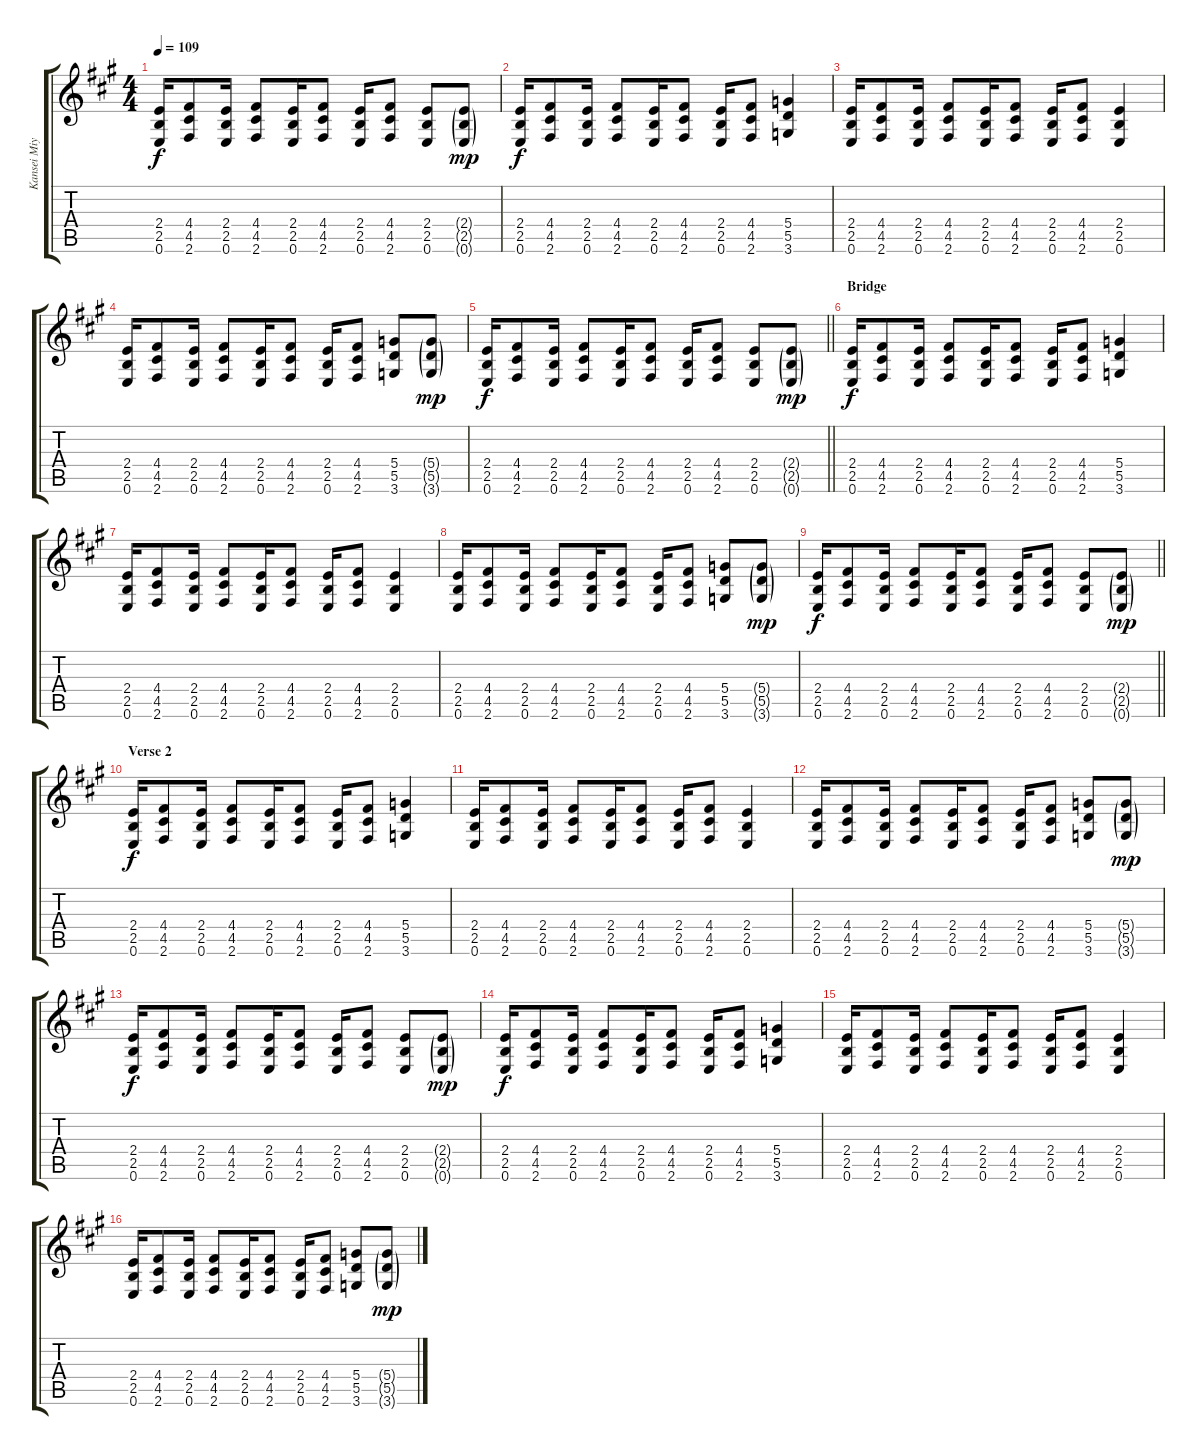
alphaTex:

\track ("Kansei Miyaji - Rythm guitar" "Kansei Miy") {instrument distortionguitar}
\staff {score tabs}
\tuning (E4 B3 G3 D3 A2 E2) {hide}
\ts (4 4)
\tempo 109
\clef g2
\ks f#minor
(2.4 2.5 0.6).16{dy f} (4.4 4.5 2.6).8 (2.4 2.5 0.6).16 (4.4 4.5 2.6).8 (2.4 2.5 0.6).16 (4.4 4.5 2.6).8 (2.4 2.5 0.6).16 (4.4 4.5 2.6).8 (2.4 2.5 0.6).8 (2.4{g} 2.5{g} 0.6{g}).8{dy mp} |
(2.4 2.5 0.6).16{dy f} (4.4 4.5 2.6).8 (2.4 2.5 0.6).16 (4.4 4.5 2.6).8 (2.4 2.5 0.6).16 (4.4 4.5 2.6).8 (2.4 2.5 0.6).16 (4.4 4.5 2.6).8 (5.4 5.5 3.6).4 |
(2.4 2.5 0.6).16 (4.4 4.5 2.6).8 (2.4 2.5 0.6).16 (4.4 4.5 2.6).8 (2.4 2.5 0.6).16 (4.4 4.5 2.6).8 (2.4 2.5 0.6).16 (4.4 4.5 2.6).8 (2.4 2.5 0.6).4 |
(2.4 2.5 0.6).16 (4.4 4.5 2.6).8 (2.4 2.5 0.6).16 (4.4 4.5 2.6).8 (2.4 2.5 0.6).16 (4.4 4.5 2.6).8 (2.4 2.5 0.6).16 (4.4 4.5 2.6).8 (5.4 5.5 3.6).8 (5.4{g} 5.5{g} 3.6{g}).8{dy mp} |
\barLineRight lightlight
(2.4 2.5 0.6).16{dy f} (4.4 4.5 2.6).8 (2.4 2.5 0.6).16 (4.4 4.5 2.6).8 (2.4 2.5 0.6).16 (4.4 4.5 2.6).8 (2.4 2.5 0.6).16 (4.4 4.5 2.6).8 (2.4 2.5 0.6).8 (2.4{g} 2.5{g} 0.6{g}).8{dy mp} |
\section ("" "Bridge")
(2.4 2.5 0.6).16{dy f} (4.4 4.5 2.6).8 (2.4 2.5 0.6).16 (4.4 4.5 2.6).8 (2.4 2.5 0.6).16 (4.4 4.5 2.6).8 (2.4 2.5 0.6).16 (4.4 4.5 2.6).8 (5.4 5.5 3.6).4 |
(2.4 2.5 0.6).16 (4.4 4.5 2.6).8 (2.4 2.5 0.6).16 (4.4 4.5 2.6).8 (2.4 2.5 0.6).16 (4.4 4.5 2.6).8 (2.4 2.5 0.6).16 (4.4 4.5 2.6).8 (2.4 2.5 0.6).4 |
(2.4 2.5 0.6).16 (4.4 4.5 2.6).8 (2.4 2.5 0.6).16 (4.4 4.5 2.6).8 (2.4 2.5 0.6).16 (4.4 4.5 2.6).8 (2.4 2.5 0.6).16 (4.4 4.5 2.6).8 (5.4 5.5 3.6).8 (5.4{g} 5.5{g} 3.6{g}).8{dy mp} |
\barLineRight lightlight
(2.4 2.5 0.6).16{dy f} (4.4 4.5 2.6).8 (2.4 2.5 0.6).16 (4.4 4.5 2.6).8 (2.4 2.5 0.6).16 (4.4 4.5 2.6).8 (2.4 2.5 0.6).16 (4.4 4.5 2.6).8 (2.4 2.5 0.6).8 (2.4{g} 2.5{g} 0.6{g}).8{dy mp} |
\section ("" "Verse 2")
(2.4 2.5 0.6).16{dy f} (4.4 4.5 2.6).8 (2.4 2.5 0.6).16 (4.4 4.5 2.6).8 (2.4 2.5 0.6).16 (4.4 4.5 2.6).8 (2.4 2.5 0.6).16 (4.4 4.5 2.6).8 (5.4 5.5 3.6).4 |
(2.4 2.5 0.6).16 (4.4 4.5 2.6).8 (2.4 2.5 0.6).16 (4.4 4.5 2.6).8 (2.4 2.5 0.6).16 (4.4 4.5 2.6).8 (2.4 2.5 0.6).16 (4.4 4.5 2.6).8 (2.4 2.5 0.6).4 |
(2.4 2.5 0.6).16 (4.4 4.5 2.6).8 (2.4 2.5 0.6).16 (4.4 4.5 2.6).8 (2.4 2.5 0.6).16 (4.4 4.5 2.6).8 (2.4 2.5 0.6).16 (4.4 4.5 2.6).8 (5.4 5.5 3.6).8 (5.4{g} 5.5{g} 3.6{g}).8{dy mp} |
(2.4 2.5 0.6).16{dy f} (4.4 4.5 2.6).8 (2.4 2.5 0.6).16 (4.4 4.5 2.6).8 (2.4 2.5 0.6).16 (4.4 4.5 2.6).8 (2.4 2.5 0.6).16 (4.4 4.5 2.6).8 (2.4 2.5 0.6).8 (2.4{g} 2.5{g} 0.6{g}).8{dy mp} |
(2.4 2.5 0.6).16{dy f} (4.4 4.5 2.6).8 (2.4 2.5 0.6).16 (4.4 4.5 2.6).8 (2.4 2.5 0.6).16 (4.4 4.5 2.6).8 (2.4 2.5 0.6).16 (4.4 4.5 2.6).8 (5.4 5.5 3.6).4 |
(2.4 2.5 0.6).16 (4.4 4.5 2.6).8 (2.4 2.5 0.6).16 (4.4 4.5 2.6).8 (2.4 2.5 0.6).16 (4.4 4.5 2.6).8 (2.4 2.5 0.6).16 (4.4 4.5 2.6).8 (2.4 2.5 0.6).4 |
(2.4 2.5 0.6).16 (4.4 4.5 2.6).8 (2.4 2.5 0.6).16 (4.4 4.5 2.6).8 (2.4 2.5 0.6).16 (4.4 4.5 2.6).8 (2.4 2.5 0.6).16 (4.4 4.5 2.6).8 (5.4 5.5 3.6).8 (5.4{g} 5.5{g} 3.6{g}).8{dy mp}
